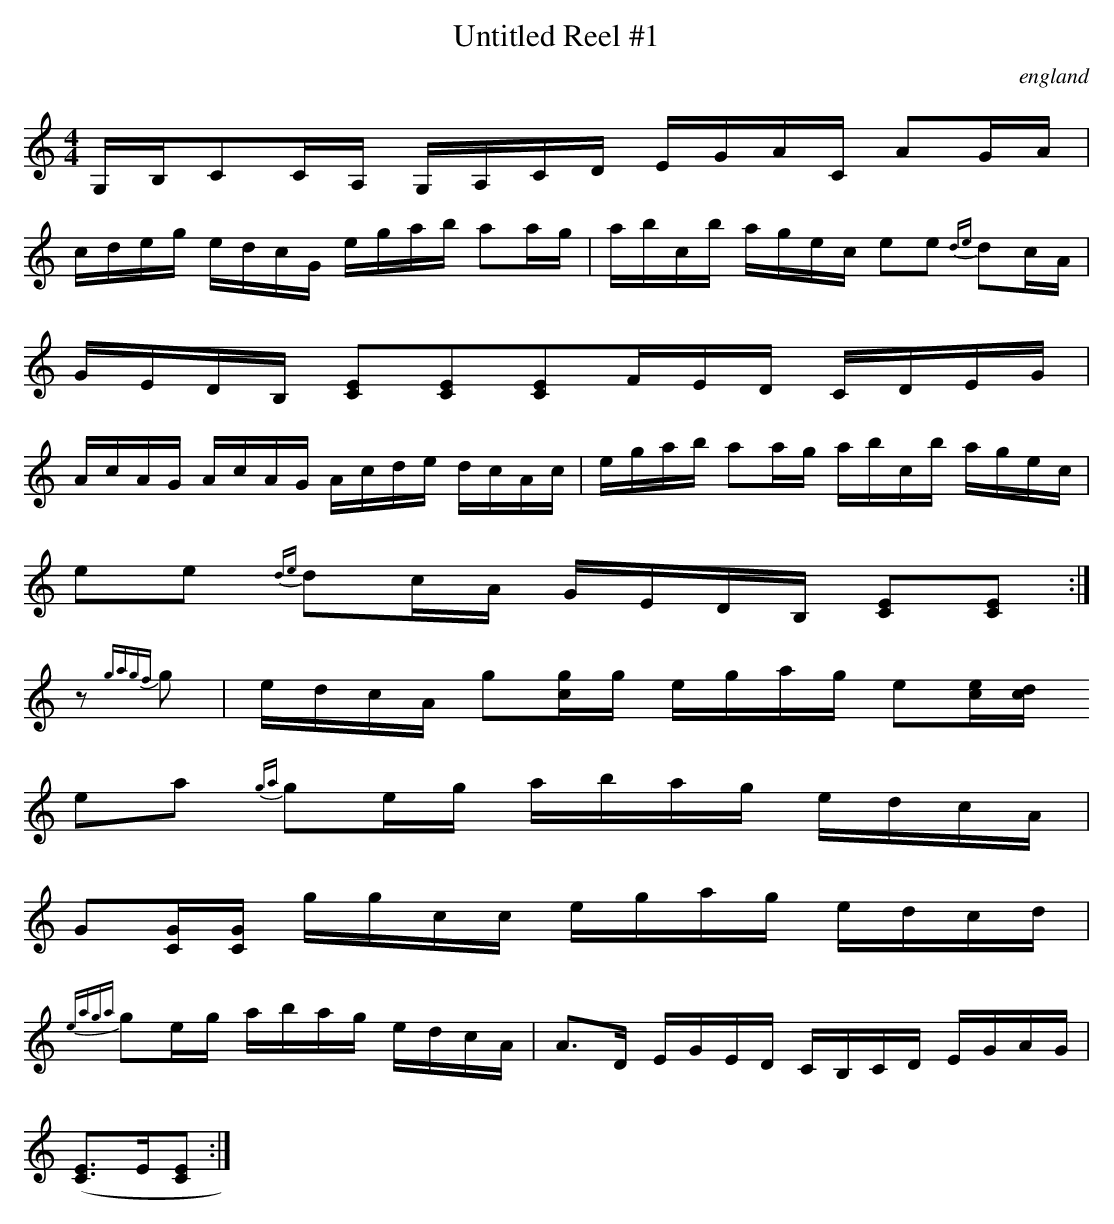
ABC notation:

X:1
T:Untitled Reel #1
O:england
M:4/4
L:1/16
K:C
G,B,\C2CA, G,A,CD EGAC A2GA|
cdeg edcG egab a2ag|abcb agec e2e2 {de}d2cA|
GEDB, [E2C2][E2C2][E2C2]FED CDEG|
AcAG AcAG Acde dcAc|egab a2ag abcb agec|
e2e2 {de}d2cA GEDB, [E2C2][E2C2] :|
z2 {gagf}g2|edcA g2[cg]g egag e2[ec][dc]
e2a2 {ga}g2eg abag edcA|
G2[GC ][GC] ggcc egag edcd|
{eaga}g2eg abag edcA|A3D EGED CB,CD EGAG|
([C3E3]E[E2C2] :|
